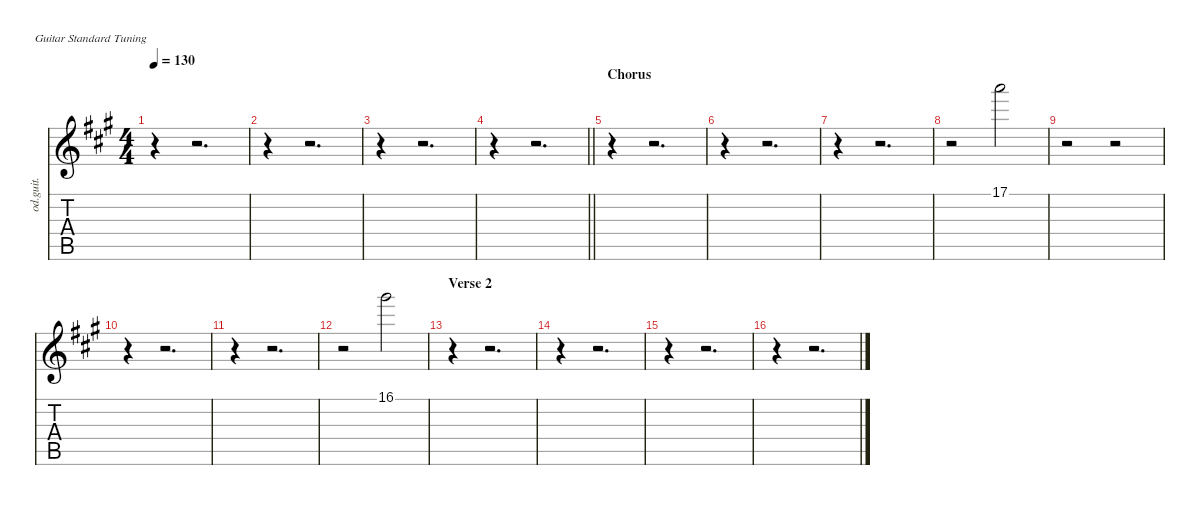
\defaultSystemsLayout 4
\hideDynamics
\bracketExtendMode nobrackets
\track ("Guitar 3" "od.guit.") {instrument overdrivenguitar}
\staff {score tabs}
\tuning (E4 B3 G3 D3 A2 E2)
\ts (4 4)
\tempo 130
\clef g2
\ks a
r.4{dy f} r.2{d} |
r.4 r.2{d} |
r.4 r.2{d} |
\barLineRight lightlight
r.4 r.2{d} |
\section ("" "Chorus")
r.4 r.2{d} |
r.4 r.2{d} |
r.4 r.2{d} |
r.2 17.1{acc forcenatural}.2 |
r.2 r.2 |
r.4 r.2{d} |
r.4 r.2{d} |
r.2 16.1{acc #}.2 |
\section ("" "Verse 2")
r.4 r.2{d} |
r.4 r.2{d} |
r.4 r.2{d} |
r.4 r.2{d}
